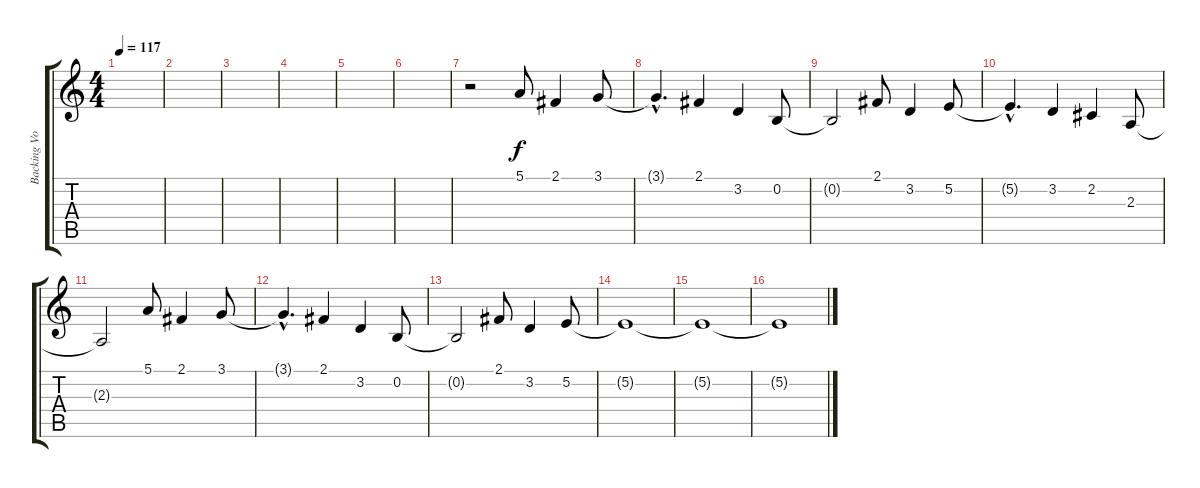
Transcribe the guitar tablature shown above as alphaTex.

\track ("Backing Vocals" "Backing Vo") {instrument choiraahs}
\staff {score tabs}
\tuning (E4 B3 G3 D3 A2 E2) {hide}
\ts (4 4)
\tempo 117
\clef g2
\ks c
|
|
|
|
|
|
r.2 5.1.8 2.1.4 3.1.8 |
3.1{hac t}.4{d} 2.1.4 3.2.4 0.2.8 |
0.2{t}.2 2.1.8 3.2.4 5.2.8 |
5.2{hac t}.4{d} 3.2.4 2.2.4 2.3.8 |
2.3{t}.2 5.1.8 2.1.4 3.1.8 |
3.1{hac t}.4{d} 2.1.4 3.2.4 0.2.8 |
0.2{t}.2 2.1.8 3.2.4 5.2.8 |
5.2{t}.1 |
5.2{t}.1{volume 11} |
5.2{t}.1{volume 8}
